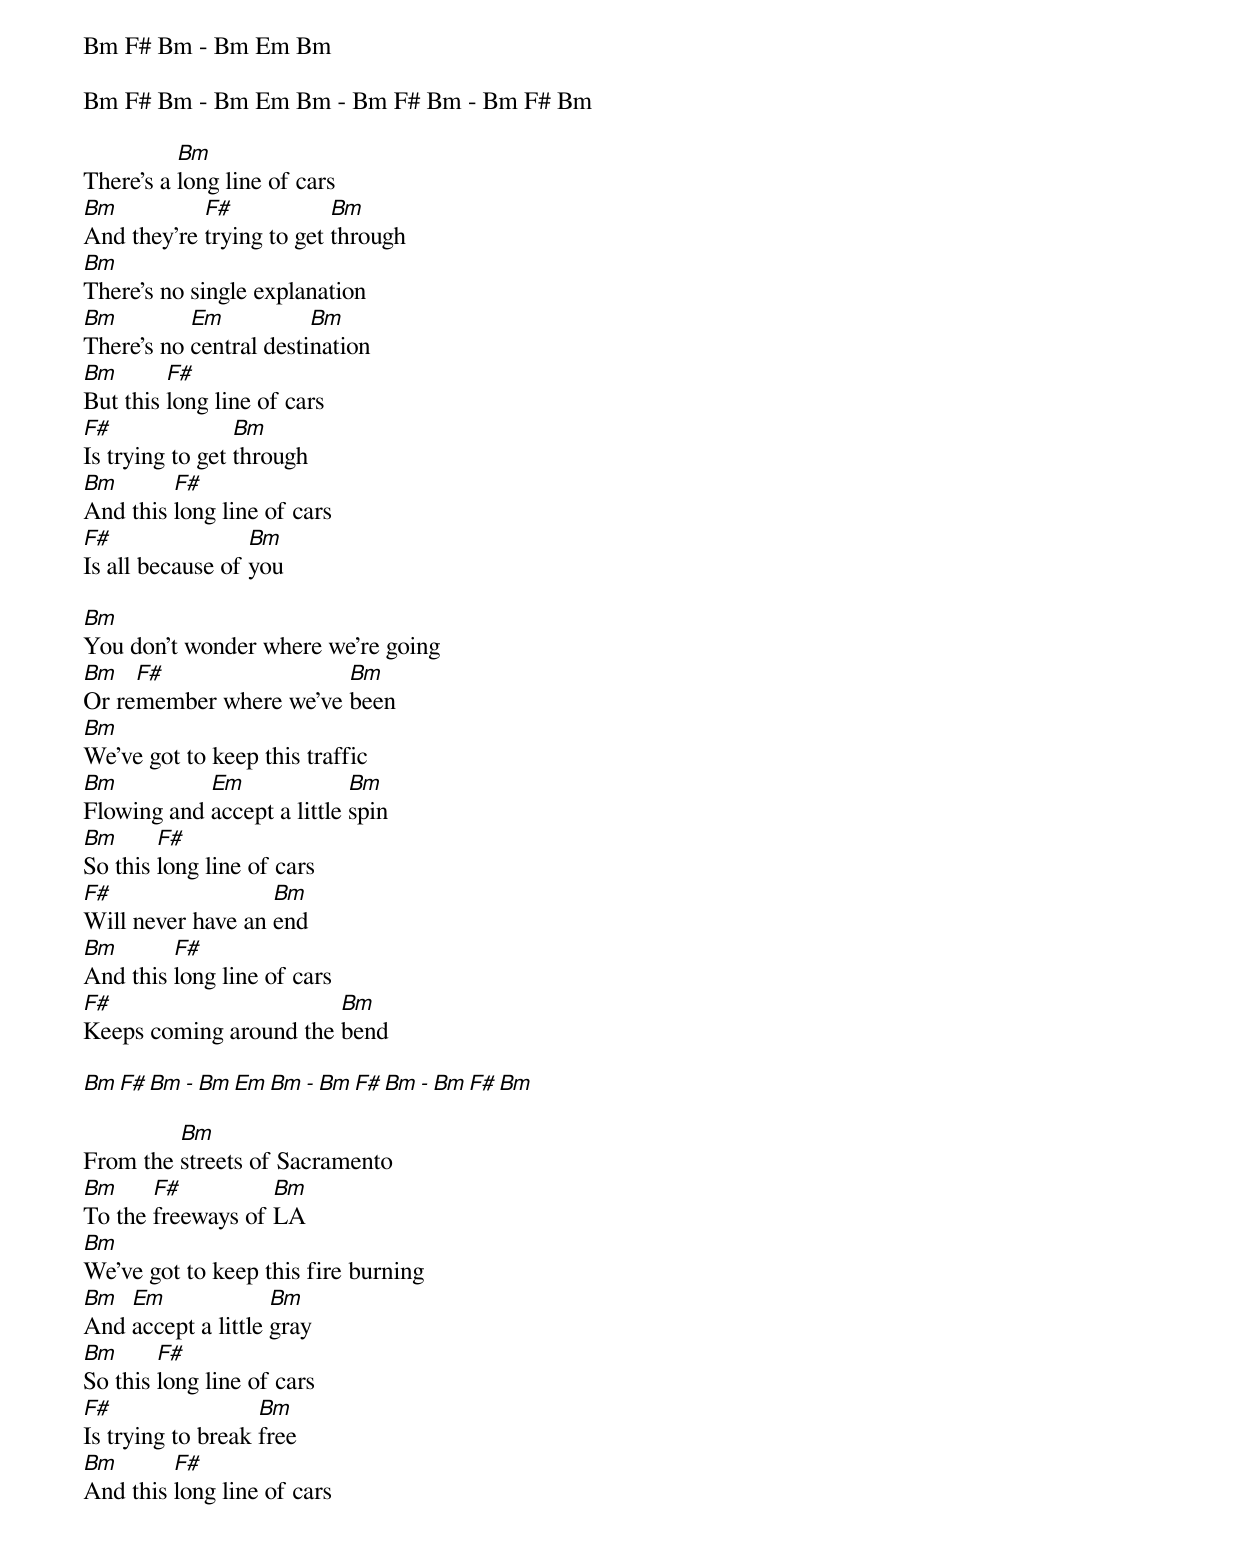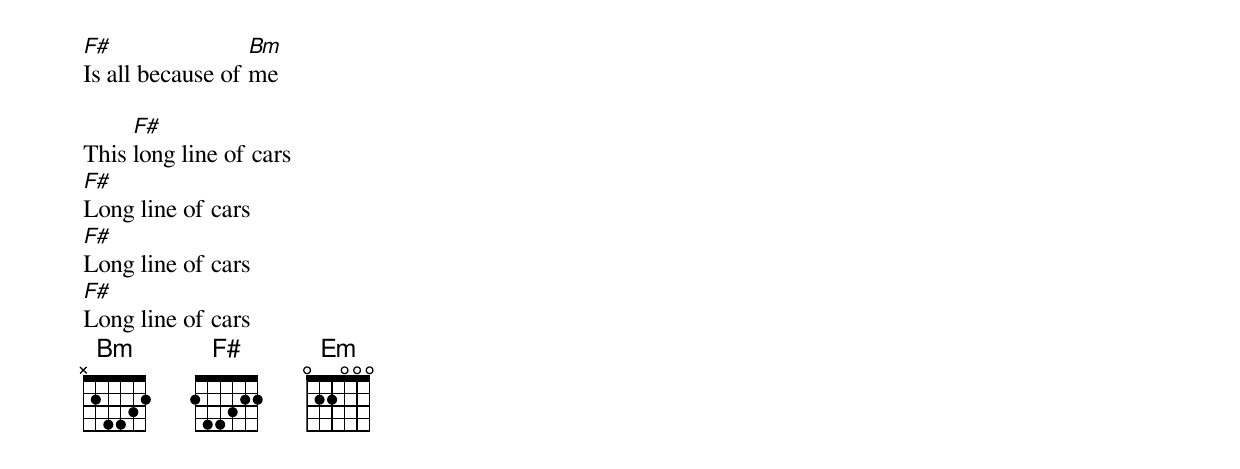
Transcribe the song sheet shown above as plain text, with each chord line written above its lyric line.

Bm F# Bm - Bm Em Bm

Bm F# Bm - Bm Em Bm - Bm F# Bm - Bm F# Bm

          Bm
There's a long line of cars
Bm          F#            Bm
And they're trying to get through
Bm
There's no single explanation
Bm         Em           Bm
There's no central destination
Bm       F#
But this long line of cars
F#               Bm
Is trying to get through
Bm       F#
And this long line of cars
F#                Bm
Is all because of you

Bm
You don't wonder where we're going
Bm   F#                 Bm
Or remember where we've been
Bm
We've got to keep this traffic
Bm          Em              Bm
Flowing and accept a little spin
Bm      F#
So this long line of cars
F#                 Bm
Will never have an end
Bm       F#
And this long line of cars
F#                      Bm
Keeps coming around the bend

Bm F# Bm - Bm Em Bm - Bm F# Bm - Bm F# Bm

         Bm
From the streets of Sacramento
Bm     F#          Bm
To the freeways of LA
Bm
We've got to keep this fire burning
Bm  Em              Bm
And accept a little gray
Bm      F#
So this long line of cars
F#                 Bm
Is trying to break free
Bm       F#
And this long line of cars
F#                Bm
Is all because of me

     F#
This long line of cars
F#
Long line of cars
F#
Long line of cars
F#
Long line of cars
